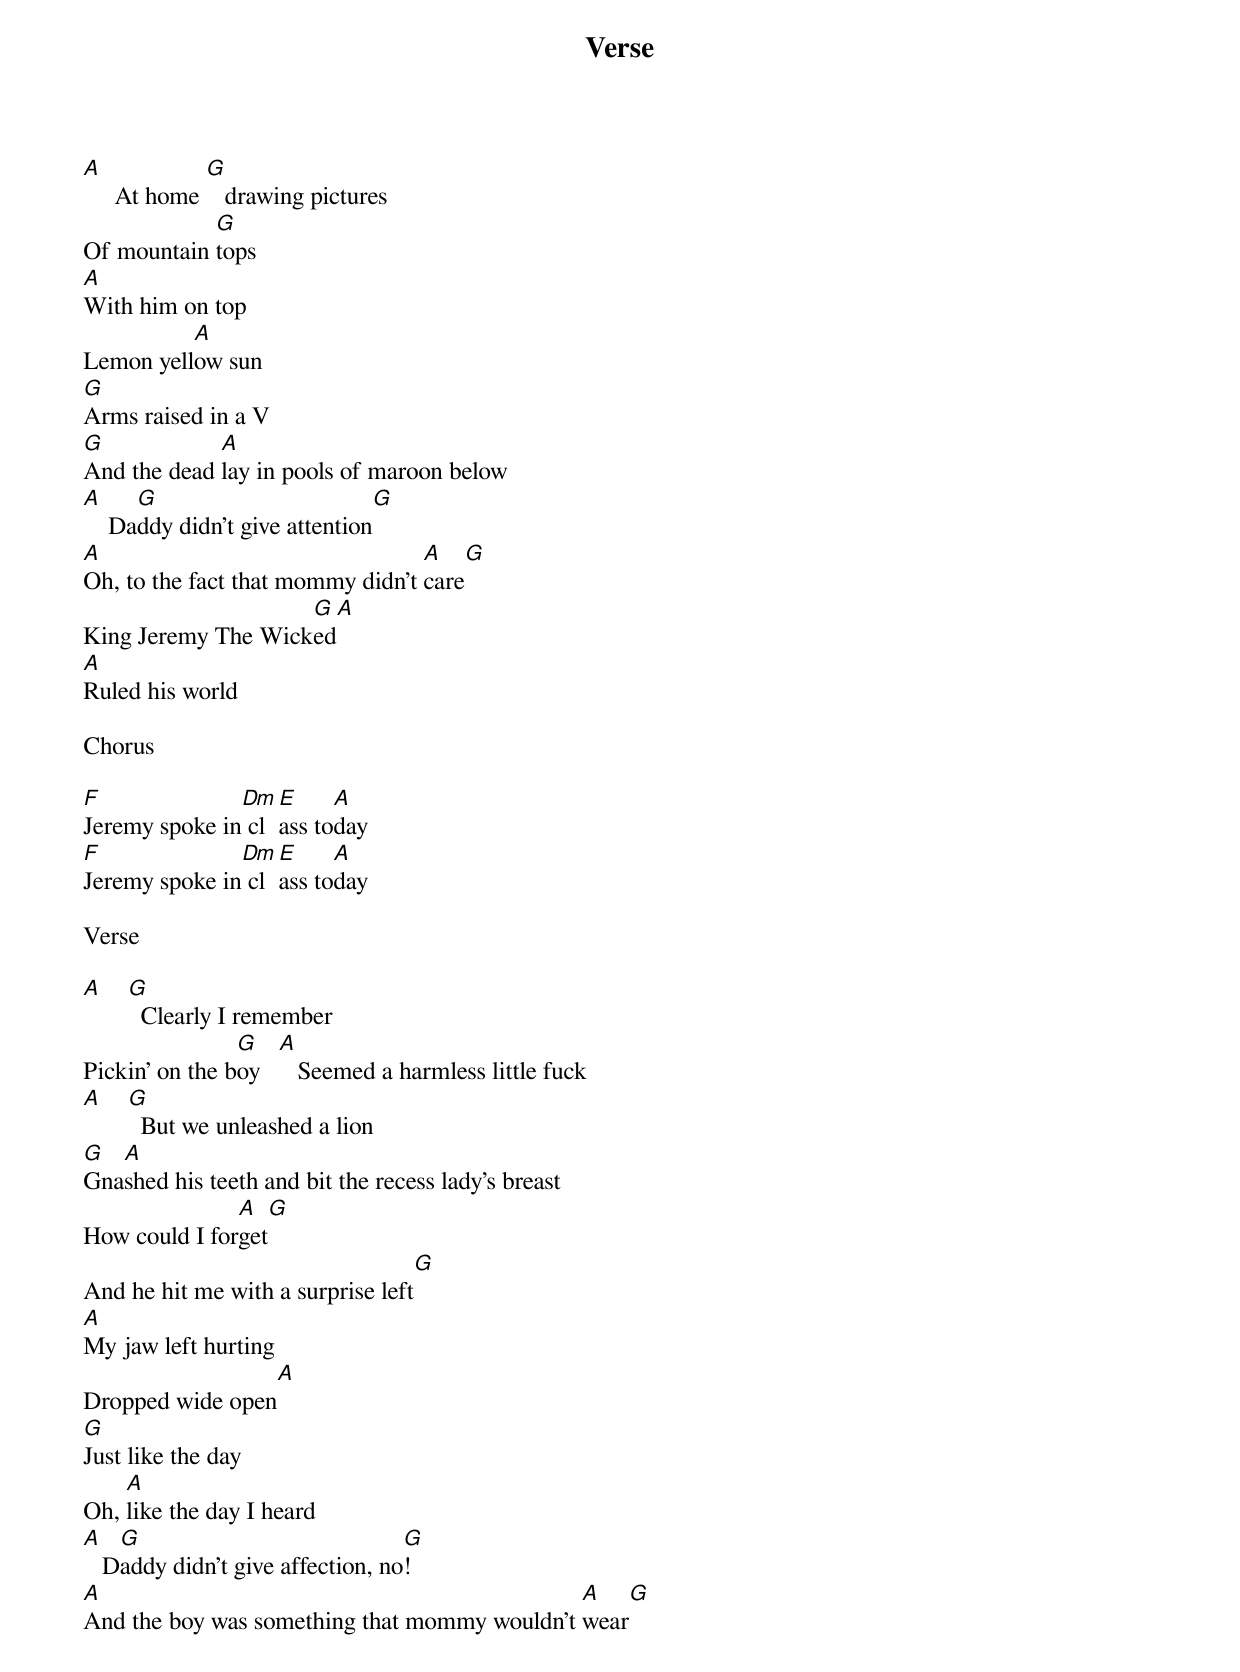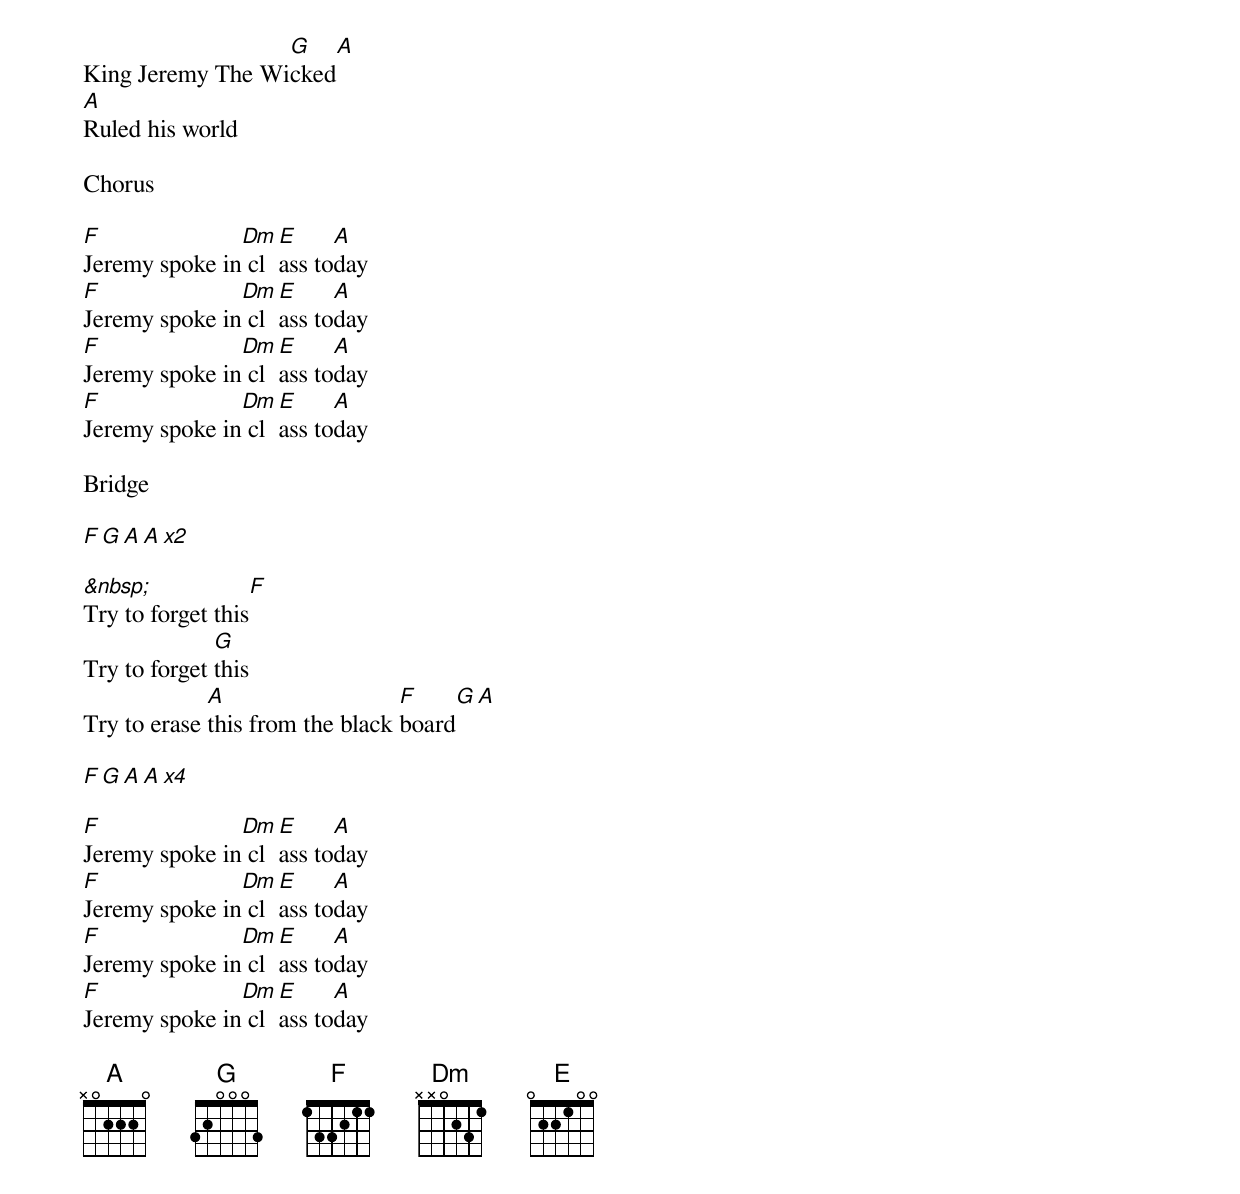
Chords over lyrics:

Verse

A            G
     At home    drawing pictures
            G
Of mountain tops
A
With him on top
          A
Lemon yellow sun
G
Arms raised in a V
G            A
And the dead lay in pools of maroon below
A     G                          G
    Daddy didn't give attention
A                                 A     G
Oh, to the fact that mommy didn't care
                    G      A
King Jeremy The Wicked
A
Ruled his world

Chorus

F              Dm E     A
Jeremy spoke in class today
F              Dm E     A
Jeremy spoke in class today

Verse

A   G
      Clearly I remember
                G    A
Pickin' on the boy      Seemed a harmless little fuck
A   G
      But we unleashed a lion
G  A
Gnashed his teeth and bit the recess lady's breast
               A     G
How could I forget
                                   G
And he hit me with a surprise left
A
My jaw left hurting
                 A
Dropped wide open
G
Just like the day
    A
Oh, like the day I heard
A   G                             G
   Daddy didn't give affection, no!
A                                             A    G
And the boy was something that mommy wouldn't wear
                  G      A
King Jeremy The Wicked
A
Ruled his world

Chorus

F              Dm E     A
Jeremy spoke in class today
F              Dm E     A
Jeremy spoke in class today
F              Dm E     A
Jeremy spoke in class today
F              Dm E     A
Jeremy spoke in class today

Bridge

F  G  A  A   x2

&nbsp;             F
Try to forget this
              G
Try to forget this
             A                   F             G           A
Try to erase this from the black board

F  G  A  A x4

F              Dm E     A
Jeremy spoke in class today
F              Dm E     A
Jeremy spoke in class today
F              Dm E     A
Jeremy spoke in class today
F              Dm E     A
Jeremy spoke in class today

F  G  A  A x16
